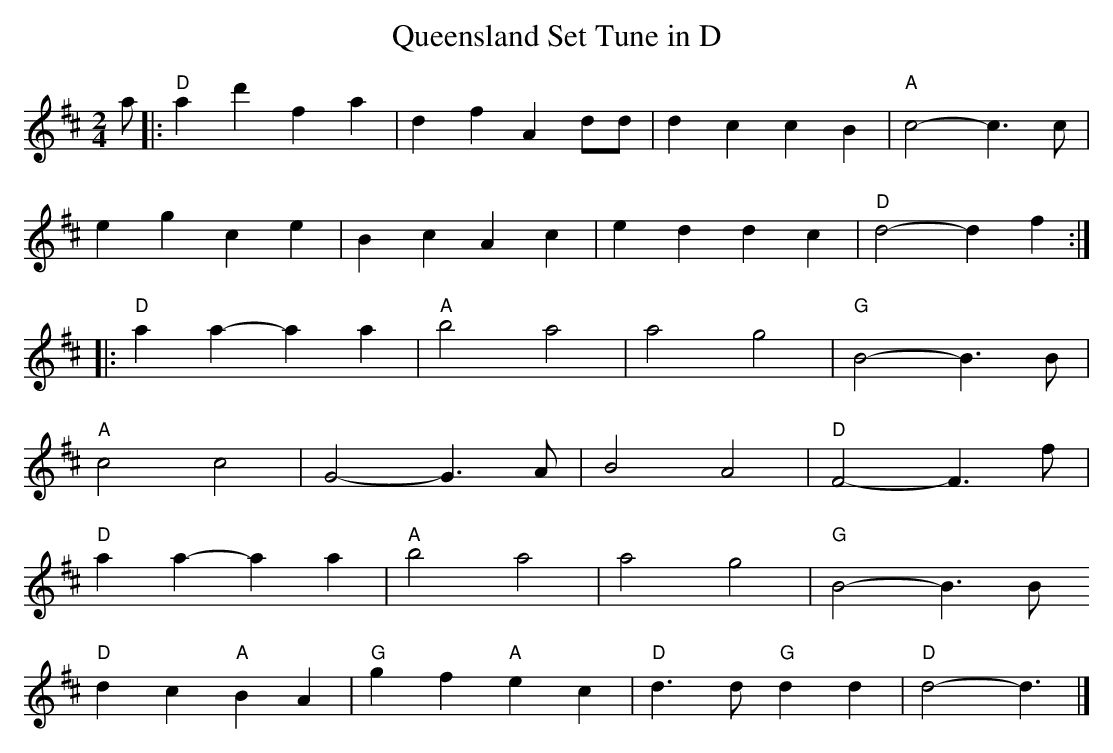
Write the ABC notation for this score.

X:1
T:Queensland Set Tune in D
K:D
L:1/8
M:2/4
a|:"D"a2d'2  f2a2 | d2f2 A2dd | d2c2 c2B2 | "A"c4- c3c |
e2g2 c2e2 | B2c2 A2c2 | e2d2 d2c2 | "D"d4- d2f2 :|
|:"D"a2a2- a2a2 | "A"b4 a4 | a4 g4 |"G"B4-  B3B |
"A"c4 c4 | G4- G3A | B4 A4 | "D"F4- F3f |
"D"a2a2- a2a2 | "A"b4 a4 | a4 g4 |"G"B4-  B3B
"D"d2c2 "A"B2A2 | "G"g2f2 "A"e2c2 | "D"d3d "G"d2d2 | "D"d4- d3 |]
